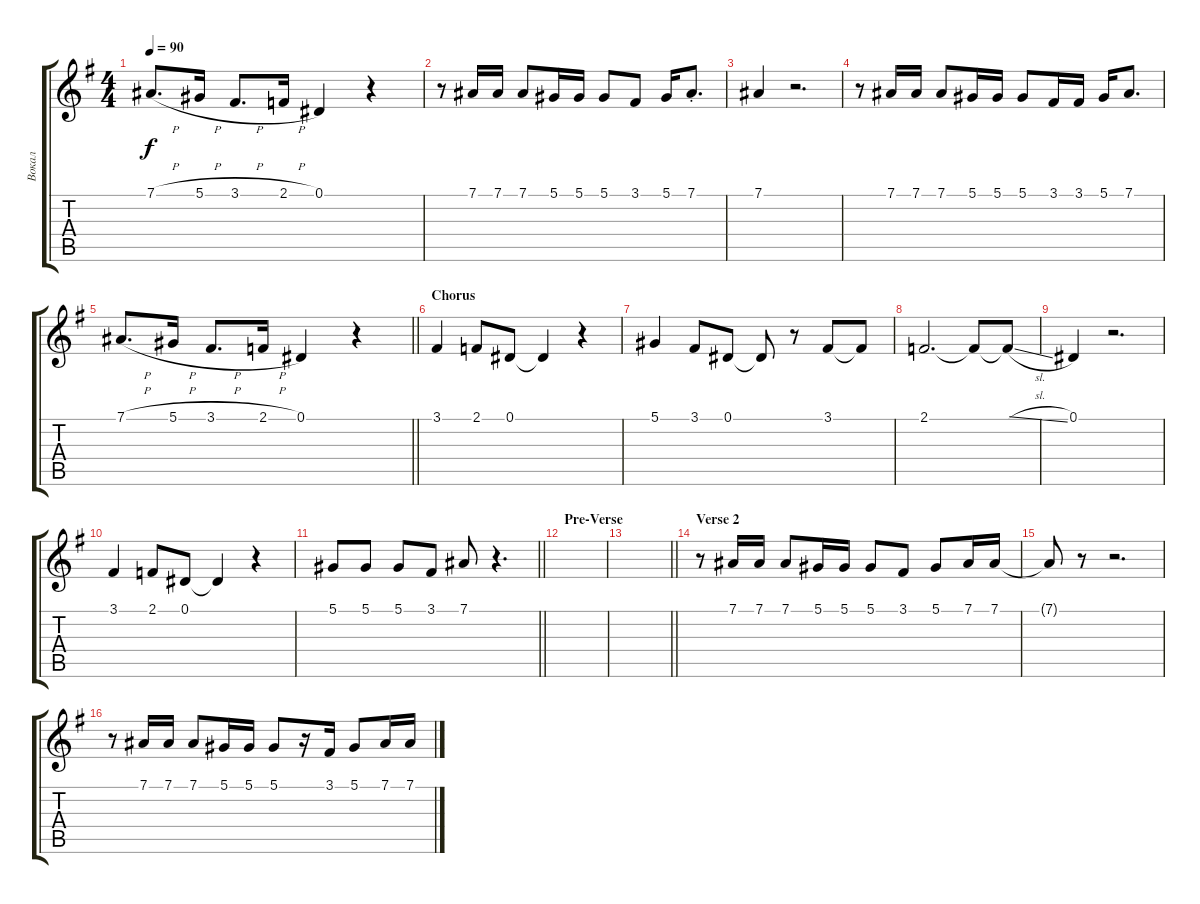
\track ("Вокал" "Вокал") {instrument trumpet}
\staff {score tabs}
\tuning (Eb4 Bb3 Gb3 Db3 Ab2 Eb2) {hide}
\ts (4 4)
\tempo 90
\clef g2
\ks eminor
7.1{h t}.8{d dy f} 5.1{h}.16 3.1{h}.8{d} 2.1{h}.16 0.1.4 r.4 |
r.8 7.1.16 7.1.16 7.1.8 5.1.16 5.1.16 5.1.8 3.1.8 5.1.16 7.1{st}.8{d} |
7.1.4 r.2{d} |
r.8 7.1.16 7.1.16 7.1.8 5.1.16 5.1.16 5.1.8 3.1.16 3.1.16 5.1.16 7.1.8{d} |
\barLineRight lightlight
7.1{h}.8{d} 5.1{h}.16 3.1{h}.8{d} 2.1{h}.16 0.1.4 r.4 |
\section ("" "Chorus")
3.1.4 2.1.8 0.1.8 0.1{t}.4 r.4 |
5.1.4 3.1.8 0.1.8 0.1{t}.8 r.8 3.1.8 3.1{t}.8 |
2.1.2{d} 2.1{t}.8 2.1{sl t}.8 |
0.1.4 r.2{d} |
3.1.4 2.1.8 0.1.8 0.1{t}.4 r.4 |
\barLineRight lightlight
5.1.8 5.1.8 5.1.8 3.1.8 7.1.8 r.4{d} |
\section ("" "Pre-Verse")
|
\barLineRight lightlight
|
\section ("" "Verse 2")
r.8 7.1.16 7.1.16 7.1.8 5.1.16 5.1.16 5.1.8 3.1.8 5.1.8 7.1.16 7.1.16 |
7.1{t}.8 r.8 r.2{d} |
r.8 7.1.16 7.1.16 7.1.8 5.1.16 5.1.16 5.1.8 r.16 3.1.16 5.1.8 7.1.16 7.1.16
